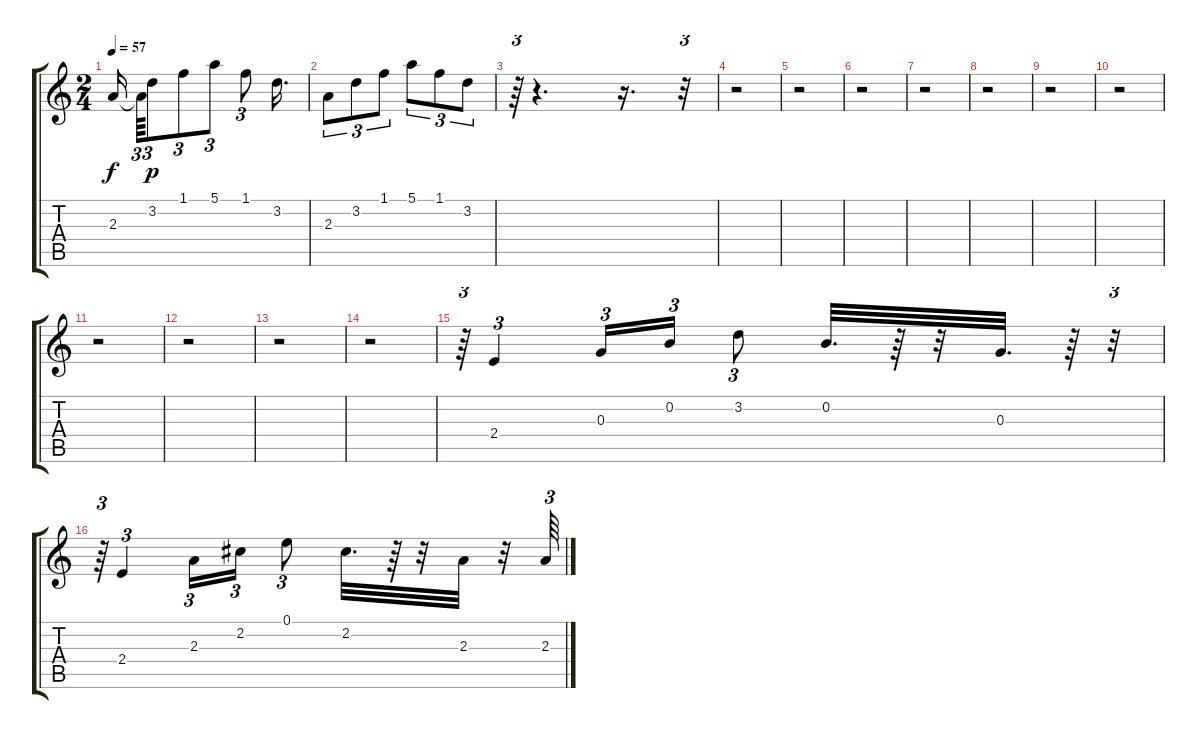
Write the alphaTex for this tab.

\track "" {instrument electricguitarclean}
\staff {score tabs}
\tuning (E4 B3 G3 D3 A2 E2) {hide}
\ts (2 4)
\tempo 57
\clef g2
\ks c
2.3{t}.16{dy f} 2.3{t}.64{tu (3 2)} 3.2.8{tu (3 2) dy p} 1.1.8{tu (3 2)} 5.1.8{tu (3 2)} 1.1.8{tu (3 2)} 3.2.16{d} |
2.3.8{tu (3 2)} 3.2.8{tu (3 2)} 1.1.8{tu (3 2)} 5.1.8{tu (3 2)} 1.1.8{tu (3 2)} 3.2.8{tu (3 2)} |
r.64{tu (3 2)} r.4{d} r.16{d} r.32{tu (3 2)} |
r.2 |
r.2 |
r.2 |
r.2 |
r.2 |
r.2 |
r.2 |
r.2 |
r.2 |
r.2 |
r.2 |
r.64{tu (3 2)} 2.4.4{tu (3 2)} 0.3.16{tu (3 2)} 0.2.16{tu (3 2)} 3.2.8{tu (3 2)} 0.2.32{d} r.64 r.32 0.3.32{d} r.64 r.32{tu (3 2)} |
r.64{tu (3 2)} 2.4.4{tu (3 2)} 2.3.16{tu (3 2)} 2.2.16{tu (3 2)} 0.1.8{tu (3 2)} 2.2.32{d} r.64 r.32 2.3.32 r.32 2.3.64{tu (3 2)}
